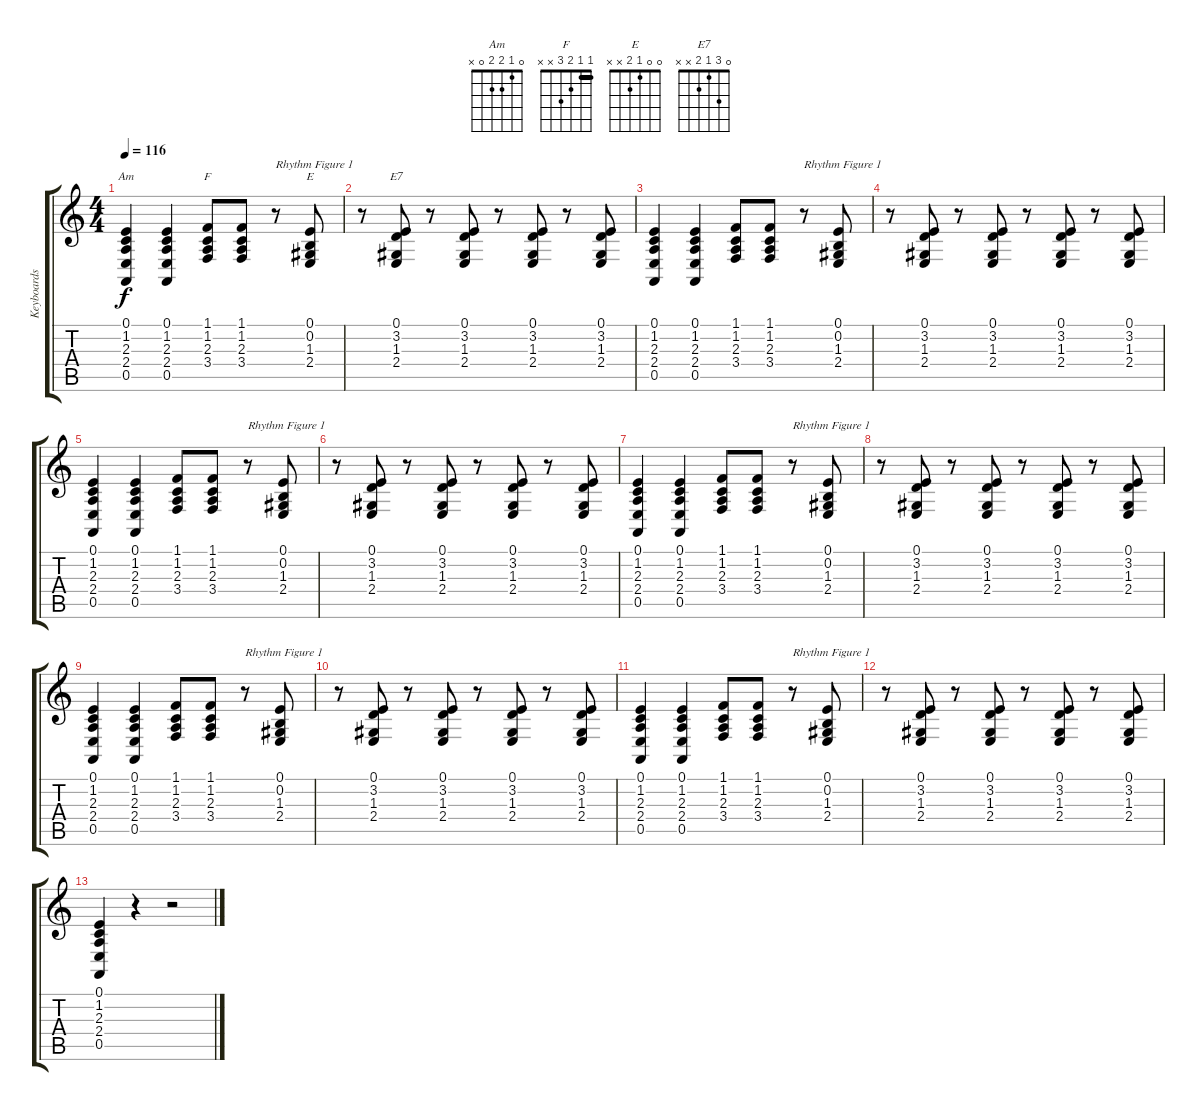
\track ("Keyboards" "Keyboards") {instrument electricgrandpiano}
\staff {score tabs}
\tuning (E4 B3 G3 D3 A2 E2) {hide}
\chord ("Am" 0 1 2 2 0 x)
\chord ("F" 1 1 2 3 x x) {barre 1}
\chord ("E" 0 0 1 2 x x)
\chord ("E7" 0 3 1 2 x x)
\ts (4 4)
\tempo 116
\clef g2
\ks c
(0.1 1.2 2.3 2.4 0.5).4{ch "Am" dy f} (0.1 1.2 2.3 2.4 0.5).4 (1.1 1.2 2.3 3.4).8{ch "F"} (1.1 1.2 2.3 3.4).8 r.8{txt "Rhythm Figure 1"} (0.1 0.2 1.3 2.4).8{ch "E"} |
r.8 (0.1 3.2 1.3 2.4).8{ch "E7"} r.8 (0.1 3.2 1.3 2.4).8 r.8 (0.1 3.2 1.3 2.4).8 r.8 (0.1 3.2 1.3 2.4).8 |
(0.1 1.2 2.3 2.4 0.5).4 (0.1 1.2 2.3 2.4 0.5).4 (1.1 1.2 2.3 3.4).8 (1.1 1.2 2.3 3.4).8 r.8{txt "Rhythm Figure 1"} (0.1 0.2 1.3 2.4).8 |
r.8 (0.1 3.2 1.3 2.4).8 r.8 (0.1 3.2 1.3 2.4).8 r.8 (0.1 3.2 1.3 2.4).8 r.8 (0.1 3.2 1.3 2.4).8 |
(0.1 1.2 2.3 2.4 0.5).4 (0.1 1.2 2.3 2.4 0.5).4 (1.1 1.2 2.3 3.4).8 (1.1 1.2 2.3 3.4).8 r.8{txt "Rhythm Figure 1"} (0.1 0.2 1.3 2.4).8 |
r.8 (0.1 3.2 1.3 2.4).8 r.8 (0.1 3.2 1.3 2.4).8 r.8 (0.1 3.2 1.3 2.4).8 r.8 (0.1 3.2 1.3 2.4).8 |
(0.1 1.2 2.3 2.4 0.5).4 (0.1 1.2 2.3 2.4 0.5).4 (1.1 1.2 2.3 3.4).8 (1.1 1.2 2.3 3.4).8 r.8{txt "Rhythm Figure 1"} (0.1 0.2 1.3 2.4).8 |
r.8 (0.1 3.2 1.3 2.4).8 r.8 (0.1 3.2 1.3 2.4).8 r.8 (0.1 3.2 1.3 2.4).8 r.8 (0.1 3.2 1.3 2.4).8 |
(0.1 1.2 2.3 2.4 0.5).4 (0.1 1.2 2.3 2.4 0.5).4 (1.1 1.2 2.3 3.4).8 (1.1 1.2 2.3 3.4).8 r.8{txt "Rhythm Figure 1"} (0.1 0.2 1.3 2.4).8 |
r.8 (0.1 3.2 1.3 2.4).8 r.8 (0.1 3.2 1.3 2.4).8 r.8 (0.1 3.2 1.3 2.4).8 r.8 (0.1 3.2 1.3 2.4).8 |
(0.1 1.2 2.3 2.4 0.5).4 (0.1 1.2 2.3 2.4 0.5).4 (1.1 1.2 2.3 3.4).8 (1.1 1.2 2.3 3.4).8 r.8{txt "Rhythm Figure 1"} (0.1 0.2 1.3 2.4).8 |
r.8 (0.1 3.2 1.3 2.4).8 r.8 (0.1 3.2 1.3 2.4).8 r.8 (0.1 3.2 1.3 2.4).8 r.8 (0.1 3.2 1.3 2.4).8 |
(0.1 1.2 2.3 2.4 0.5).4 r.4 r.2
